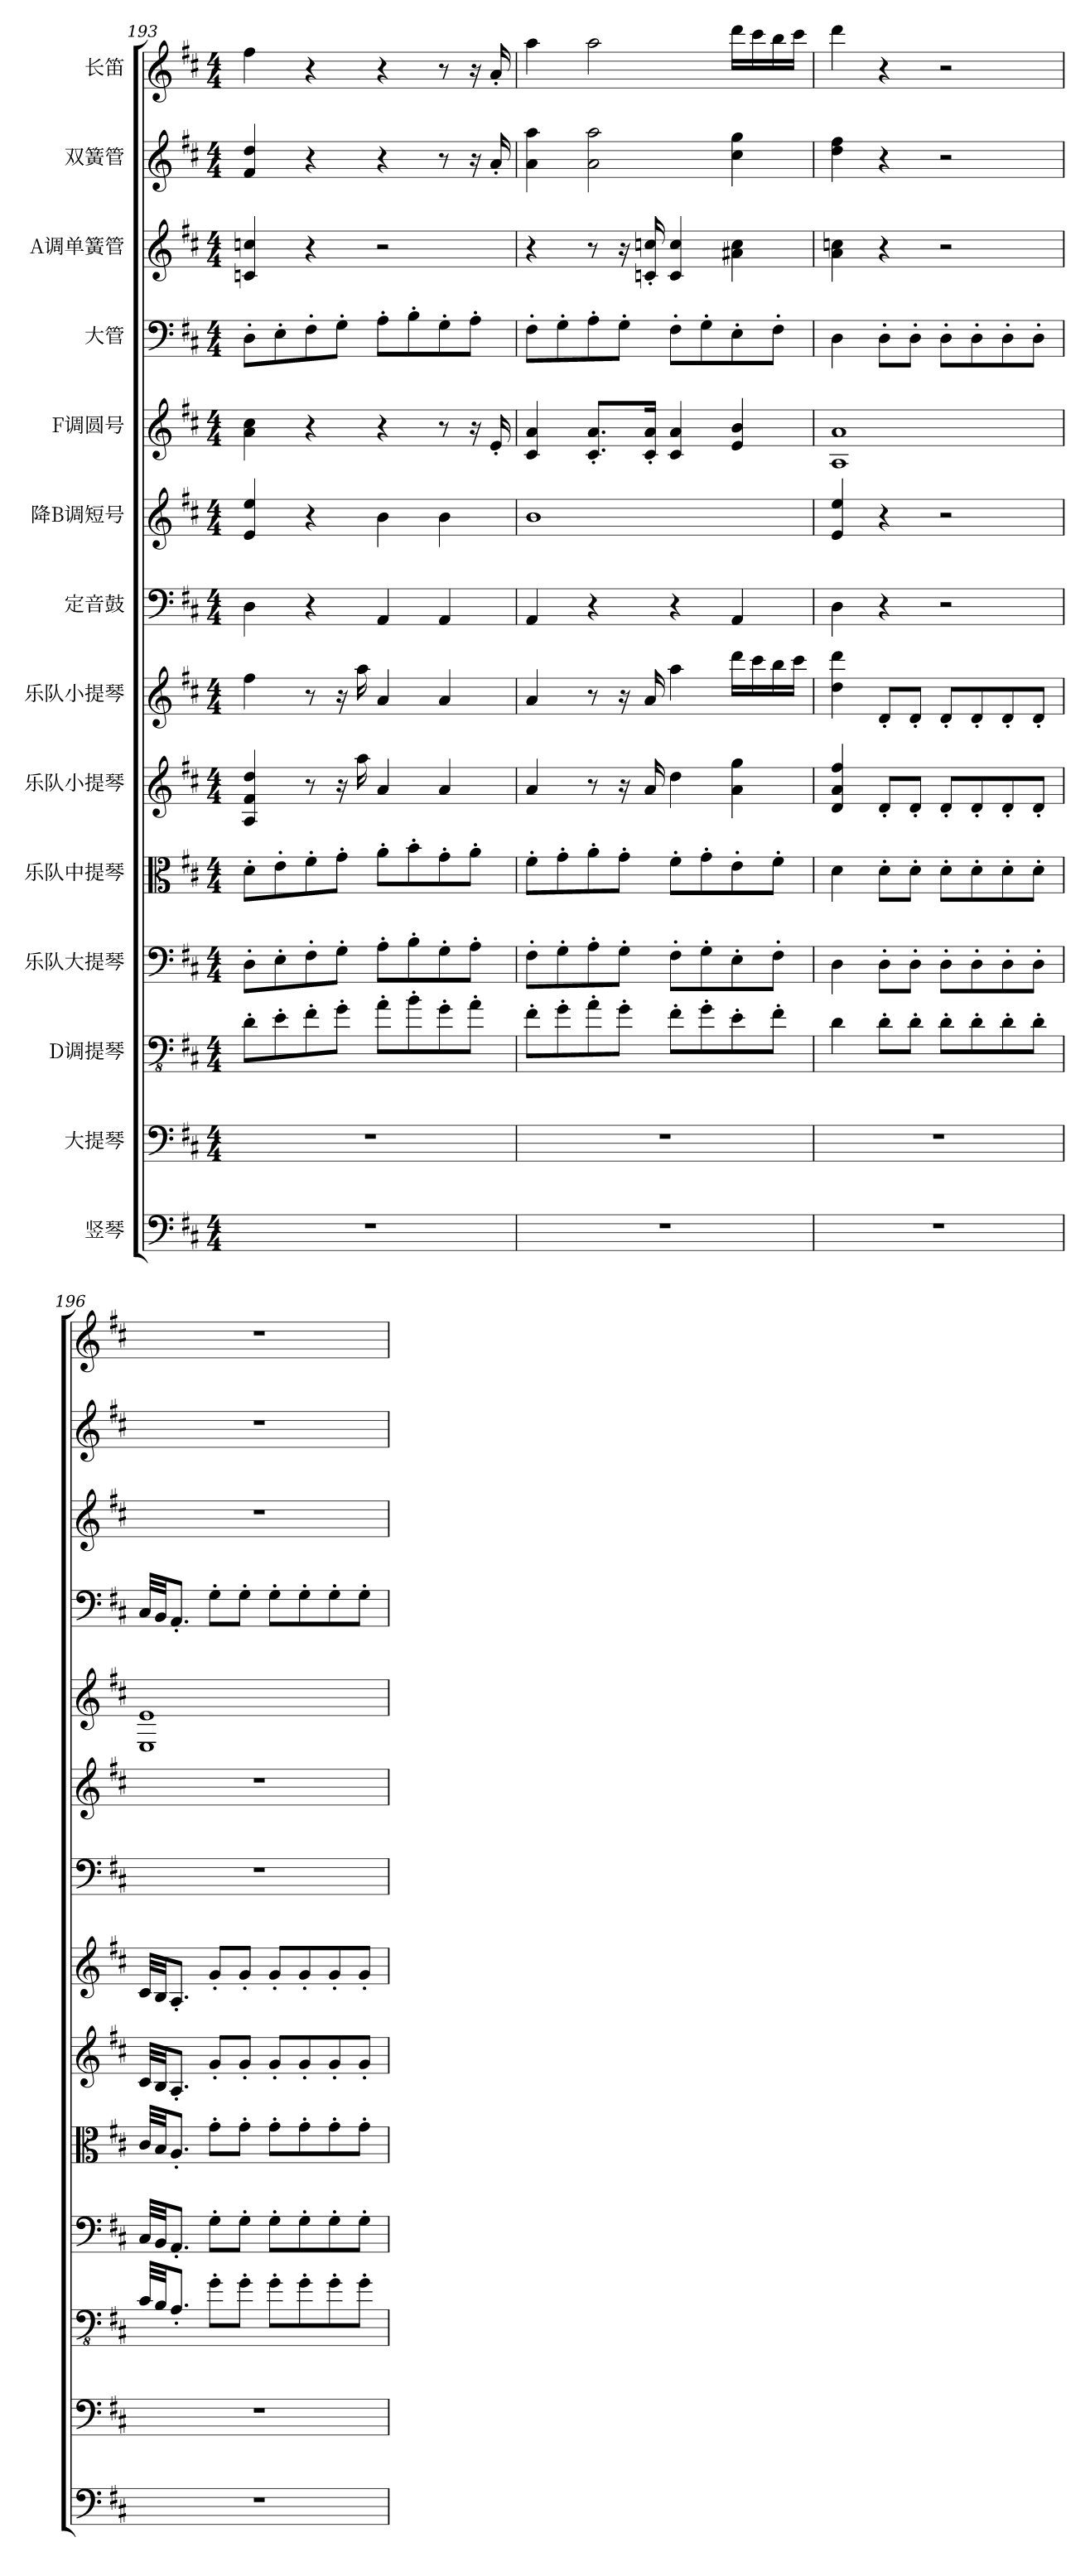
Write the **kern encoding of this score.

**kern	**kern	**kern	**kern	**kern	**kern	**kern	**kern	**kern	**kern	**kern	**kern	**kern	**kern
*part14	*part13	*part12	*part11	*part10	*part9	*part8	*part7	*part6	*part5	*part4	*part3	*part2	*part1
*staff14	*staff13	*staff12	*staff11	*staff10	*staff9	*staff8	*staff7	*staff6	*staff5	*staff4	*staff3	*staff2	*staff1
*I"竖琴	*I"大提琴	*I"D调提琴	*I"乐队大提琴	*I"乐队中提琴	*I"乐队小提琴	*I"乐队小提琴	*I"定音鼓	*I"降B调短号	*I"F调圆号	*I"大管	*I"A调单簧管	*I"双簧管	*I"长笛
*clefF4	*clefF4	*clefFv4	*clefF4	*clefC3	*clefG2	*clefG2	*clefF4	*clefG2	*clefG2	*clefF4	*clefG2	*clefG2	*clefG2
*	*	*ITrd7c12	*	*	*	*	*	*ITrd1c2	*ITrd4c7	*	*ITrd2c3	*	*
*k[f#c#]	*k[f#c#]	*k[f#c#]	*k[f#c#]	*k[f#c#]	*k[f#c#]	*k[f#c#]	*k[f#c#]	*k[]	*k[f#]	*k[f#c#]	*k[f#c#g#d#a#]	*k[f#c#]	*k[f#c#]
*M4/4	*M4/4	*M4/4	*M4/4	*M4/4	*M4/4	*M4/4	*M4/4	*M4/4	*M4/4	*M4/4	*M4/4	*M4/4	*M4/4
=193	=193	=193	=193	=193	=193	=193	=193	=193	=193	=193	=193	=193	=193
1r	1r	8DD'\L	8D'\L	8d'\L	4A/ 4f#/ 4dd/	4ff#\	4D\	4d/ 4dd/	4d\ 4f#\	8D'\L	4An/ 4an/	4f#/ 4dd/	4ff#\
.	.	8EE'\	8E'\	8e'\	.	.	.	.	.	8E'\	.	.	.
.	.	8FF#'\	8F#'\	8f#'\	8r	8r	4r	4r	4r	8F#'\	4r	4r	4r
.	.	8GG'\J	8G'\J	8g'\J	16r	16r	.	.	.	8G'\J	.	.	.
.	.	.	.	.	16aa\	16aa\	.	.	.	.	.	.	.
.	.	8AA'\L	8A'\L	8a'\L	4a/	4a/	4AA/	4a\	4r	8A'\L	2r	4r	4r
.	.	8BB'\	8B'\	8b'\	.	.	.	.	.	8B'\	.	.	.
.	.	8GG'\	8G'\	8g'\	4a/	4a/	4AA/	4a\	8r	8G'\	.	8r	8r
.	.	8AA'\J	8A'\J	8a'\J	.	.	.	.	16r	8A'\J	.	16r	16r
.	.	.	.	.	.	.	.	.	16A'/	.	.	16a'/	16a'/
!!LO:PB:g=z
=194	=194	=194	=194	=194	=194	=194	=194	=194	=194	=194	=194	=194	=194
1r	1r	8FF#'\L	8F#'\L	8f#'\L	4a/	4a/	4AA/	1a	4F#/ 4d/	8F#'\L	4r	4a\ 4aa\	4aa\
.	.	8GG'\	8G'\	8g'\	.	.	.	.	.	8G'\	.	.	.
.	.	8AA'\	8A'\	8a'\	8r	8r	4r	.	8.F#/' 8.d/'L	8A'\	8r	2a\ 2aa\	2aa\
.	.	8GG'\J	8G'\J	8g'\J	16r	16r	.	.	.	8G'\J	16r	.	.
.	.	.	.	.	16a/	16a/	.	.	16F#/' 16d/'Jk	.	16An/' 16an/'	.	.
.	.	8FF#'\L	8F#'\L	8f#'\L	4dd\	4aa\	4r	.	4F#/ 4d/	8F#'\L	4A/ 4a/	.	.
.	.	8GG'\	8G'\	8g'\	.	.	.	.	.	8G'\	.	.	.
.	.	8EE'\	8E'\	8e'\	4a\ 4gg\	16ddd\LL	4AA/	.	4A/ 4e/	8E'\	4f##X\ 4a\	4cc#\ 4gg\	16ddd\LL
.	.	.	.	.	.	16ccc#\	.	.	.	.	.	.	16ccc#\
.	.	8FF#'\J	8F#'\J	8f#'\J	.	16bb\	.	.	.	8F#'\J	.	.	16bb\
.	.	.	.	.	.	16ccc#\JJ	.	.	.	.	.	.	16ccc#\JJ
=195	=195	=195	=195	=195	=195	=195	=195	=195	=195	=195	=195	=195	=195
1r	1r	4DD\	4D\	4d\	4d/ 4a/ 4ff#/	4dd\ 4ddd\	4D\	4d/ 4dd/	1D 1d	4D\	4f#\ 4an\	4dd\ 4ff#\	4ddd\
.	.	8DD'\L	8D'\L	8d'\L	8d'/L	8d'/L	4r	4r	.	8D'\L	4r	4r	4r
.	.	8DD'\J	8D'\J	8d'\J	8d'/J	8d'/J	.	.	.	8D'\J	.	.	.
.	.	8DD'\L	8D'\L	8d'\L	8d'/L	8d'/L	2r	2r	.	8D'\L	2r	2r	2r
.	.	8DD'\	8D'\	8d'\	8d'/	8d'/	.	.	.	8D'\	.	.	.
.	.	8DD'\	8D'\	8d'\	8d'/	8d'/	.	.	.	8D'\	.	.	.
.	.	8DD'\J	8D'\J	8d'\J	8d'/J	8d'/J	.	.	.	8D'\J	.	.	.
=196	=196	=196	=196	=196	=196	=196	=196	=196	=196	=196	=196	=196	=196
1r	1r	32CC#/LLL	32C#/LLL	32c#/LLL	32c#/LLL	32c#/LLL	1r	1r	1AA 1A	32C#/LLL	1r	1r	1r
.	.	32BBB/JJ	32BB/JJ	32B/JJ	32B/JJ	32B/JJ	.	.	.	32BB/JJ	.	.	.
.	.	8.AAA'/J	8.AA'/J	8.A'/J	8.A'/J	8.A'/J	.	.	.	8.AA'/J	.	.	.
.	.	8GG'\L	8G'\L	8g'\L	8g'/L	8g'/L	.	.	.	8G'\L	.	.	.
.	.	8GG'\J	8G'\J	8g'\J	8g'/J	8g'/J	.	.	.	8G'\J	.	.	.
.	.	8GG'\L	8G'\L	8g'\L	8g'/L	8g'/L	.	.	.	8G'\L	.	.	.
.	.	8GG'\	8G'\	8g'\	8g'/	8g'/	.	.	.	8G'\	.	.	.
.	.	8GG'\	8G'\	8g'\	8g'/	8g'/	.	.	.	8G'\	.	.	.
.	.	8GG'\J	8G'\J	8g'\J	8g'/J	8g'/J	.	.	.	8G'\J	.	.	.
=	=	=	=	=	=	=	=	=	=	=	=	=	=
*-	*-	*-	*-	*-	*-	*-	*-	*-	*-	*-	*-	*-	*-
